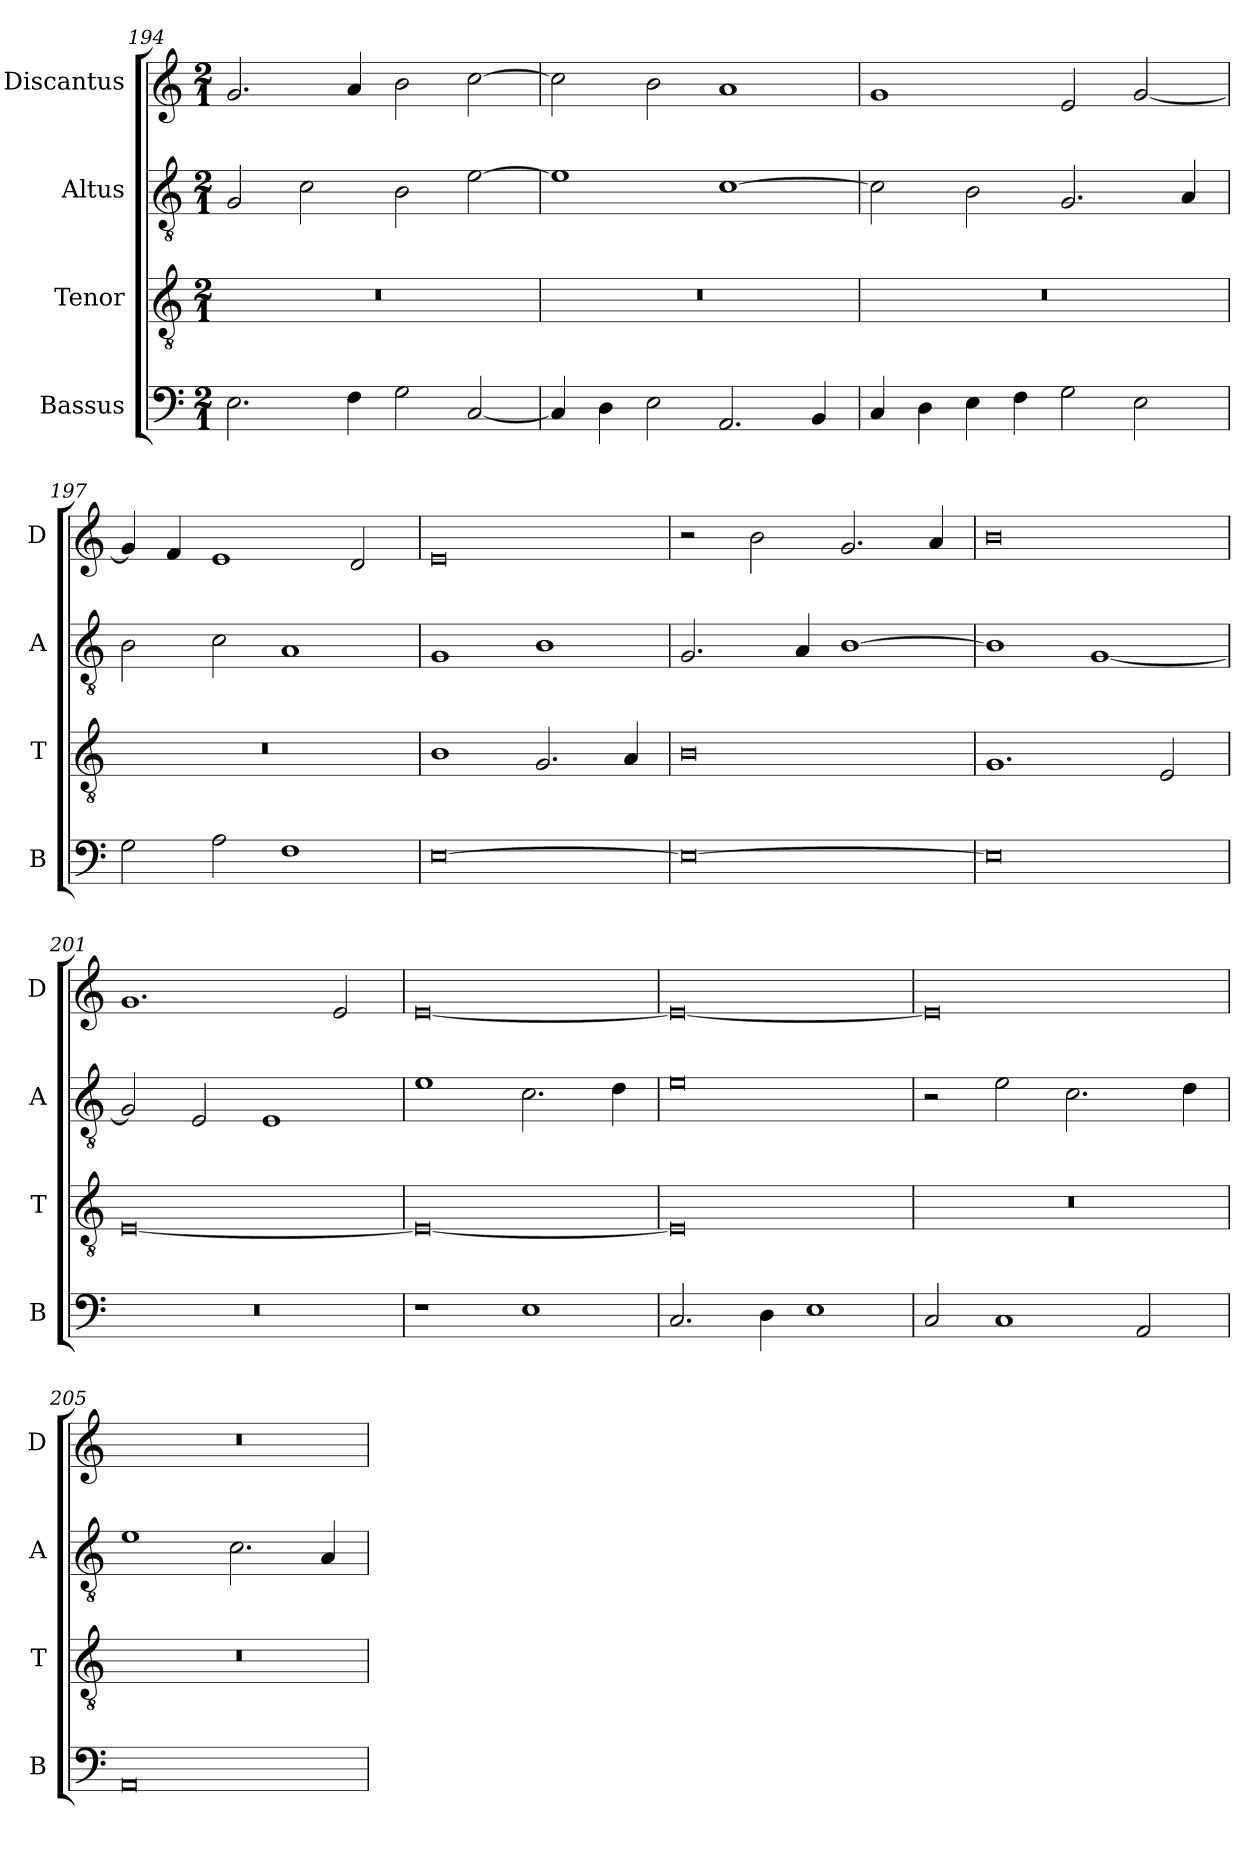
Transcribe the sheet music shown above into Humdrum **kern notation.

**kern	**kern	**kern	**kern
*part4	*part3	*part2	*part1
*staff4	*staff3	*staff2	*staff1
*I"Bassus	*I"Tenor	*I"Altus	*I"Discantus
*I'B	*I'T	*I'A	*I'D
*clefF4	*clefGv2	*clefGv2	*clefG2
*k[]	*k[]	*k[]	*k[]
*M2/1	*M2/1	*M2/1	*M2/1
=194	=194	=194	=194
2.E	0r	2G	2.g
.	.	2c	.
4F	.	.	4a
2G	.	2B	2b
[2C	.	[2e	[2cc
=195	=195	=195	=195
4C]	0r	1e]	2cc]
4D	.	.	.
2E	.	.	2b
2.AA	.	[1c	1a
4BB	.	.	.
=196	=196	=196	=196
4C	0r	2c]	1g
4D	.	.	.
4E	.	2B	.
4F	.	.	.
2G	.	2.G	2e
2E	.	.	[2g
.	.	4A	.
=197	=197	=197	=197
2G	0r	2B	4g]
.	.	.	4f
2A	.	2c	1e
1F	.	1A	.
.	.	.	2d
=198	=198	=198	=198
[0E	1B	1G	0e
.	2.G	1B	.
.	4A	.	.
=199	=199	=199	=199
0E_	0B	2.G	2r
.	.	.	2b
.	.	4A	.
.	.	[1B	2.g
.	.	.	4a
=200	=200	=200	=200
0E]	1.G	1B]	0b
.	.	[1G	.
.	2E	.	.
=201	=201	=201	=201
0r	[0E	2G]	1.g
.	.	2E	.
.	.	1E	.
.	.	.	2e
=202	=202	=202	=202
1r	0E_	1e	[0e
1E	.	2.c	.
.	.	4d	.
=203	=203	=203	=203
2.C	0E]	0e	0e_
4D	.	.	.
1E	.	.	.
=204	=204	=204	=204
2C	0r	2r	0e]
1C	.	2e	.
.	.	2.c	.
2AA	.	.	.
.	.	4d	.
=205	=205	=205	=205
0AA	0r	1e	0r
.	.	2.c	.
.	.	4A	.
=	=	=	=
*-	*-	*-	*-
